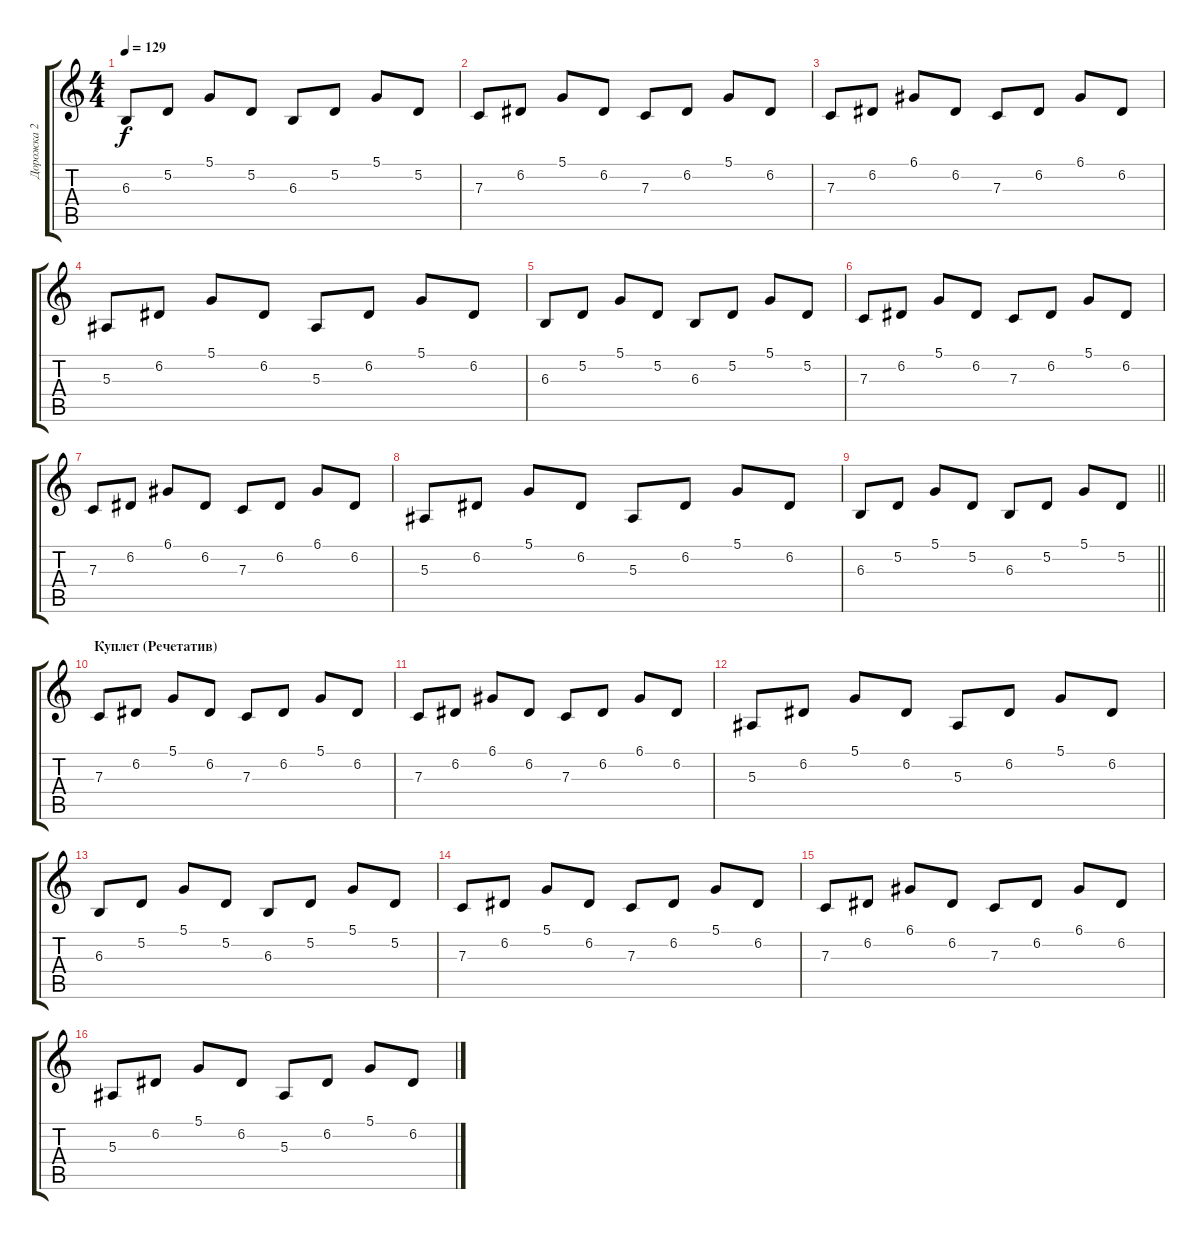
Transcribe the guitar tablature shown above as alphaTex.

\track ("Дорожка 2" "Дорожка 2") {instrument acousticgrandpiano}
\staff {score tabs}
\tuning (D4 A3 F3 C3 G2 C2) {hide}
\ts (4 4)
\tempo 129
\clef g2
\ks c
6.3.8{dy f} 5.2.8 5.1.8 5.2.8 6.3.8 5.2.8 5.1.8 5.2.8 |
7.3.8 6.2.8 5.1.8 6.2.8 7.3.8 6.2.8 5.1.8 6.2.8 |
7.3.8 6.2.8 6.1.8 6.2.8 7.3.8 6.2.8 6.1.8 6.2.8 |
5.3.8 6.2.8 5.1.8 6.2.8 5.3.8 6.2.8 5.1.8 6.2.8 |
6.3.8 5.2.8 5.1.8 5.2.8 6.3.8 5.2.8 5.1.8 5.2.8 |
7.3.8 6.2.8 5.1.8 6.2.8 7.3.8 6.2.8 5.1.8 6.2.8 |
7.3.8 6.2.8 6.1.8 6.2.8 7.3.8 6.2.8 6.1.8 6.2.8 |
5.3.8 6.2.8 5.1.8 6.2.8 5.3.8 6.2.8 5.1.8 6.2.8 |
\barLineRight lightlight
6.3.8 5.2.8 5.1.8 5.2.8 6.3.8 5.2.8 5.1.8 5.2.8 |
\section ("" "Куплет (Речетатив)")
7.3.8 6.2.8 5.1.8 6.2.8 7.3.8 6.2.8 5.1.8 6.2.8 |
7.3.8 6.2.8 6.1.8 6.2.8 7.3.8 6.2.8 6.1.8 6.2.8 |
5.3.8 6.2.8 5.1.8 6.2.8 5.3.8 6.2.8 5.1.8 6.2.8 |
6.3.8 5.2.8 5.1.8 5.2.8 6.3.8 5.2.8 5.1.8 5.2.8 |
7.3.8 6.2.8 5.1.8 6.2.8 7.3.8 6.2.8 5.1.8 6.2.8 |
7.3.8 6.2.8 6.1.8 6.2.8 7.3.8 6.2.8 6.1.8 6.2.8 |
5.3.8 6.2.8 5.1.8 6.2.8 5.3.8 6.2.8 5.1.8 6.2.8
